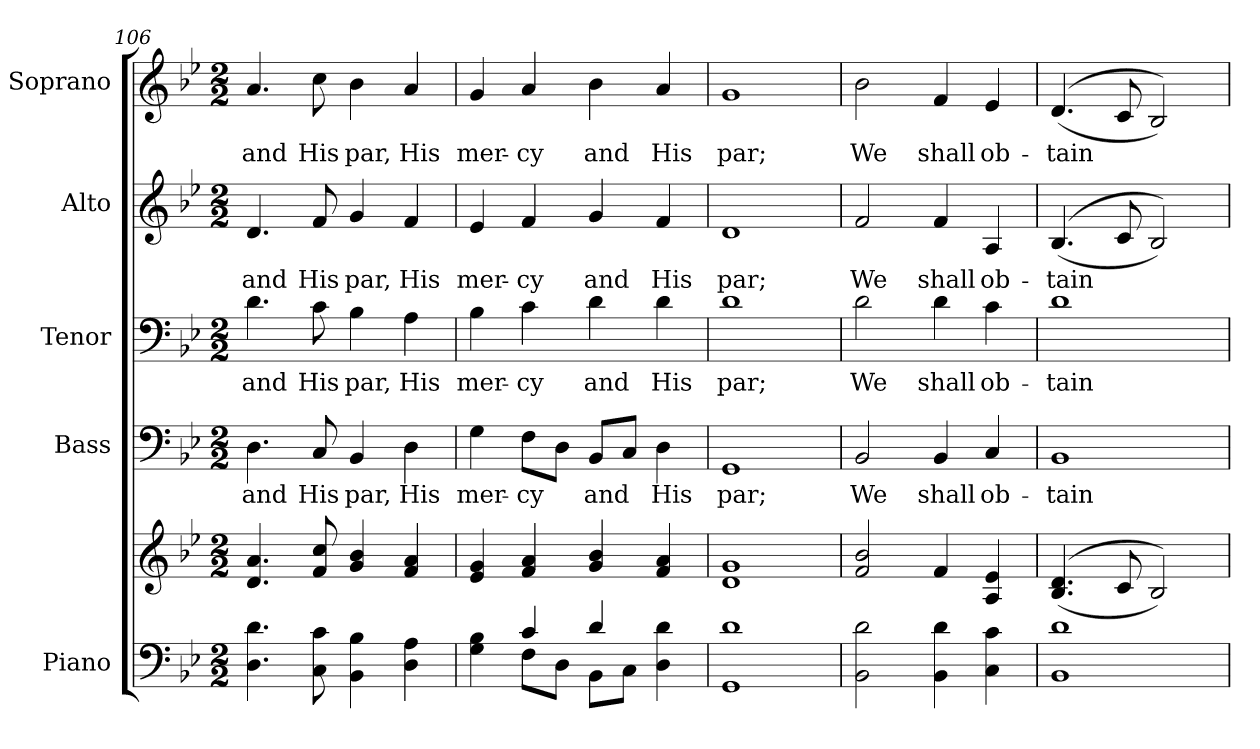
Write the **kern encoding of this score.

**kern	**kern	**kern	**text	**kern	**text	**kern	**text	**kern	**text
*part5	*part5	*part4	*part4	*part3	*part3	*part2	*part2	*part1	*part1
*staff6	*staff5	*staff4	*staff4	*staff3	*staff3	*staff2	*staff2	*staff1	*staff1
*I"Piano	*	*I"Bass	*	*I"Tenor	*	*I"Alto	*	*I"Soprano	*
*I'Pno.	*	*I'B.	*	*I'T.	*	*I'A.	*	*I'S.	*
!!LO:PB:g=z
*clefF4	*clefG2	*clefF4	*	*clefF4	*	*clefG2	*	*clefG2	*
*k[b-e-]	*k[b-e-]	*k[b-e-]	*	*k[b-e-]	*	*k[b-e-]	*	*k[b-e-]	*
*B-:	*B-:	*B-:	*	*B-:	*	*B-:	*	*B-:	*
*M2/2	*M2/2	*M2/2	*	*M2/2	*	*M2/2	*	*M2/2	*
=106	=106	=106	=106	=106	=106	=106	=106	=106	=106
!	!	!	!LO:LY:b:color=#000000	!	!	!	!	!	!
!	!	!	!	!	!LO:LY:b:color=#000000	!	!	!	!
!	!	!	!	!	!	!	!LO:LY:b:color=#000000	!	!
!	!	!	!	!	!	!	!	!	!LO:LY:b:color=#000000
4.Di\ 4.di	4.di/ 4.ai	4.Di\	and	4.di\	and	4.di/	and	4.ai/	and
!	!	!	!LO:LY:b:color=#000000	!	!	!	!	!	!
!	!	!	!	!	!LO:LY:b:color=#000000	!	!	!	!
!	!	!	!	!	!	!	!LO:LY:b:color=#000000	!	!
!	!	!	!	!	!	!	!	!	!LO:LY:b:color=#000000
8Ci\ 8ci	8fi/ 8cci	8Ci/	His	8ci\	His	8fi/	His	8cci\	His
!	!	!	!LO:LY:b:color=#000000	!	!	!	!	!	!
!	!	!	!	!	!LO:LY:b:color=#000000	!	!	!	!
!	!	!	!	!	!	!	!LO:LY:b:color=#000000	!	!
!	!	!	!	!	!	!	!	!	!LO:LY:b:color=#000000
4BB-i\ 4B-i	4gi/ 4b-i	4BB-i/	par,	4B-i\	par,	4gi/	par,	4b-i\	par,
!	!	!	!LO:LY:b:color=#000000	!	!	!	!	!	!
!	!	!	!	!	!LO:LY:b:color=#000000	!	!	!	!
!	!	!	!	!	!	!	!LO:LY:b:color=#000000	!	!
!	!	!	!	!	!	!	!	!	!LO:LY:b:color=#000000
4Di\ 4Ai	4fi/ 4ai	4Di\	His	4Ai\	His	4fi/	His	4ai/	His
=107	=107	=107	=107	=107	=107	=107	=107	=107	=107
*^	*	*	*	*	*	*	*	*	*
!	!	!	!	!LO:LY:b:color=#000000	!	!	!	!	!	!
!	!	!	!	!	!	!LO:LY:b:color=#000000	!	!	!	!
!	!	!	!	!	!	!	!	!LO:LY:b:color=#000000	!	!
!	!	!	!	!	!	!	!	!	!	!LO:LY:b:color=#000000
4Gi\ 4B-i	4ryy	4e-i/ 4gi	4Gi\	mer-	4B-i\	mer-	4e-i/	mer-	4gi/	mer-
!	!	!	!	!LO:LY:b:color=#000000	!	!	!	!	!	!
!	!	!	!	!	!	!LO:LY:b:color=#000000	!	!	!	!
!	!	!	!	!	!	!	!	!LO:LY:b:color=#000000	!	!
!	!	!	!	!	!	!	!	!	!	!LO:LY:b:color=#000000
4ci/	8Fi\L	4fi/ 4ai	8Fi\L	-cy	4ci\	-cy	4fi/	-cy	4ai/	-cy
.	8Di\J	.	8Di\J	.	.	.	.	.	.	.
!	!	!	!	!LO:LY:b:color=#000000	!	!	!	!	!	!
!	!	!	!	!	!	!LO:LY:b:color=#000000	!	!	!	!
!	!	!	!	!	!	!	!	!LO:LY:b:color=#000000	!	!
!	!	!	!	!	!	!	!	!	!	!LO:LY:b:color=#000000
4di/	8BB-i\L	4gi/ 4b-i	8BB-i/L	and	4di\	and	4gi/	and	4b-i\	and
.	8Ci\J	.	8Ci/J	.	.	.	.	.	.	.
!	!	!	!	!LO:LY:b:color=#000000	!	!	!	!	!	!
!	!	!	!	!	!	!LO:LY:b:color=#000000	!	!	!	!
!	!	!	!	!	!	!	!	!LO:LY:b:color=#000000	!	!
!	!	!	!	!	!	!	!	!	!	!LO:LY:b:color=#000000
4Di\ 4di	4ryy	4fi/ 4ai	4Di\	His	4di\	His	4fi/	His	4ai/	His
*v	*v	*	*	*	*	*	*	*	*	*
=108	=108	=108	=108	=108	=108	=108	=108	=108	=108
*^	*	*	*	*	*	*	*	*	*
!	!	!	!	!LO:LY:b:color=#000000	!	!	!	!	!	!
*v	*v	*	*	*	*	*	*	*	*	*
*^	*	*	*	*	*	*	*	*	*
!	!	!	!	!	!	!LO:LY:b:color=#000000	!	!	!	!
*v	*v	*	*	*	*	*	*	*	*	*
*^	*	*	*	*	*	*	*	*	*
!	!	!	!	!	!	!	!	!LO:LY:b:color=#000000	!	!
*v	*v	*	*	*	*	*	*	*	*	*
*^	*	*	*	*	*	*	*	*	*
!	!	!	!	!	!	!	!	!	!	!LO:LY:b:color=#000000
*v	*v	*	*	*	*	*	*	*	*	*
1GGi 1di	1di 1gi	1GGi	par;	1di	par;	1di	par;	1gi	par;
!!LO:PB:g=z
=109	=109	=109	=109	=109	=109	=109	=109	=109	=109
!	!	!	!LO:LY:b:color=#000000	!	!	!	!	!	!
!	!	!	!	!	!LO:LY:b:color=#000000	!	!	!	!
!	!	!	!	!	!	!	!LO:LY:b:color=#000000	!	!
!	!	!	!	!	!	!	!	!	!LO:LY:b:color=#000000
2BB-i\ 2di	2fi/ 2b-i	2BB-i/	We	2di\	We	2fi/	We	2b-i\	We
!	!	!	!LO:LY:b:color=#000000	!	!	!	!	!	!
!	!	!	!	!	!LO:LY:b:color=#000000	!	!	!	!
!	!	!	!	!	!	!	!LO:LY:b:color=#000000	!	!
!	!	!	!	!	!	!	!	!	!LO:LY:b:color=#000000
4BB-i\ 4di	4fi/	4BB-i/	shall	4di\	shall	4fi/	shall	4fi/	shall
!	!	!	!LO:LY:b:color=#000000	!	!	!	!	!	!
!	!	!	!	!	!LO:LY:b:color=#000000	!	!	!	!
!	!	!	!	!	!	!	!LO:LY:b:color=#000000	!	!
!	!	!	!	!	!	!	!	!	!LO:LY:b:color=#000000
4Ci\ 4ci	4Ai/ 4e-i	4Ci/	ob-	4ci\	ob-	4Ai/	ob-	4e-i/	ob-
=110	=110	=110	=110	=110	=110	=110	=110	=110	=110
!	!	!	!LO:LY:b:color=#000000	!	!	!	!	!	!
!	!	!	!	!	!LO:LY:b:color=#000000	!	!	!	!
!	!	!	!	!	!	!	!LO:LY:b:color=#000000	!	!
!	!	!	!	!	!	!	!	!	!LO:LY:b:color=#000000
1BB-i 1di	((4.B-i/ 4.di	1BB-i	-tain	1di	-tain	((4.B-i/	-tain	((4.di/	-tain
.	8ci/	.	.	.	.	8ci/	.	8ci/	.
.	2B-i/))	.	.	.	.	2B-i/))	.	2B-i/))	.
=	=	=	=	=	=	=	=	=	=
*-	*-	*-	*-	*-	*-	*-	*-	*-	*-
